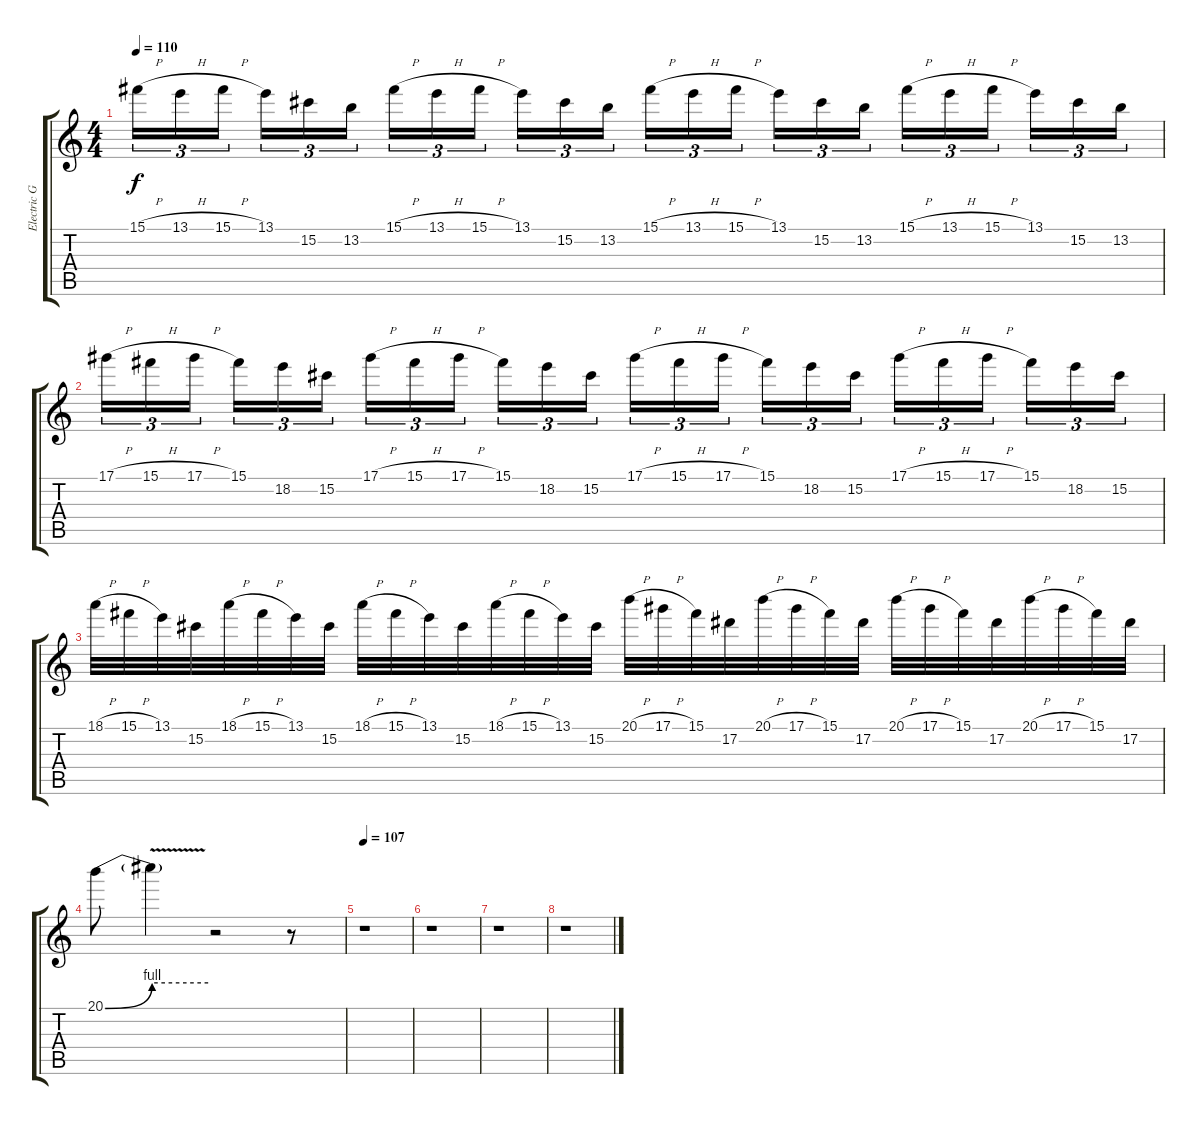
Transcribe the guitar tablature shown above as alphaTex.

\track ("Electric Guitar 1" "Electric G") {instrument distortionguitar}
\staff {score tabs}
\tuning (Eb4 Bb3 Gb3 Db3 Ab2 Db2) {hide}
\ts (4 4)
\tempo 110
\clef g2
\ks c
15.1{h}.16{tu (3 2) dy f} 13.1{h}.16{tu (3 2)} 15.1{h}.16{tu (3 2)} 13.1.16{tu (3 2)} 15.2.16{tu (3 2)} 13.2.16{tu (3 2)} 15.1{h}.16{tu (3 2)} 13.1{h}.16{tu (3 2)} 15.1{h}.16{tu (3 2)} 13.1.16{tu (3 2)} 15.2.16{tu (3 2)} 13.2.16{tu (3 2)} 15.1{h}.16{tu (3 2)} 13.1{h}.16{tu (3 2)} 15.1{h}.16{tu (3 2)} 13.1.16{tu (3 2)} 15.2.16{tu (3 2)} 13.2.16{tu (3 2)} 15.1{h}.16{tu (3 2)} 13.1{h}.16{tu (3 2)} 15.1{h}.16{tu (3 2)} 13.1.16{tu (3 2)} 15.2.16{tu (3 2)} 13.2.16{tu (3 2)} |
17.1{h}.16{tu (3 2)} 15.1{h}.16{tu (3 2)} 17.1{h}.16{tu (3 2)} 15.1.16{tu (3 2)} 18.2.16{tu (3 2)} 15.2.16{tu (3 2)} 17.1{h}.16{tu (3 2)} 15.1{h}.16{tu (3 2)} 17.1{h}.16{tu (3 2)} 15.1.16{tu (3 2)} 18.2.16{tu (3 2)} 15.2.16{tu (3 2)} 17.1{h}.16{tu (3 2)} 15.1{h}.16{tu (3 2)} 17.1{h}.16{tu (3 2)} 15.1.16{tu (3 2)} 18.2.16{tu (3 2)} 15.2.16{tu (3 2)} 17.1{h}.16{tu (3 2)} 15.1{h}.16{tu (3 2)} 17.1{h}.16{tu (3 2)} 15.1.16{tu (3 2)} 18.2.16{tu (3 2)} 15.2.16{tu (3 2)} |
18.1{h}.32 15.1{h}.32 13.1.32 15.2.32 18.1{h}.32 15.1{h}.32 13.1.32 15.2.32 18.1{h}.32 15.1{h}.32 13.1.32 15.2.32 18.1{h}.32 15.1{h}.32 13.1.32 15.2.32 20.1{h}.32 17.1{h}.32 15.1.32 17.2.32 20.1{h}.32 17.1{h}.32 15.1.32 17.2.32 20.1{h}.32 17.1{h}.32 15.1.32 17.2.32 20.1{h}.32 17.1{h}.32 15.1.32 17.2.32 |
20.1{be (bend 0 0 60 4)}.8 20.1{be (hold 0 4 60 4) v t}.4 r.2 r.8 |
\tempo 107
r.1 |
r.1 |
r.1 |
r.1
